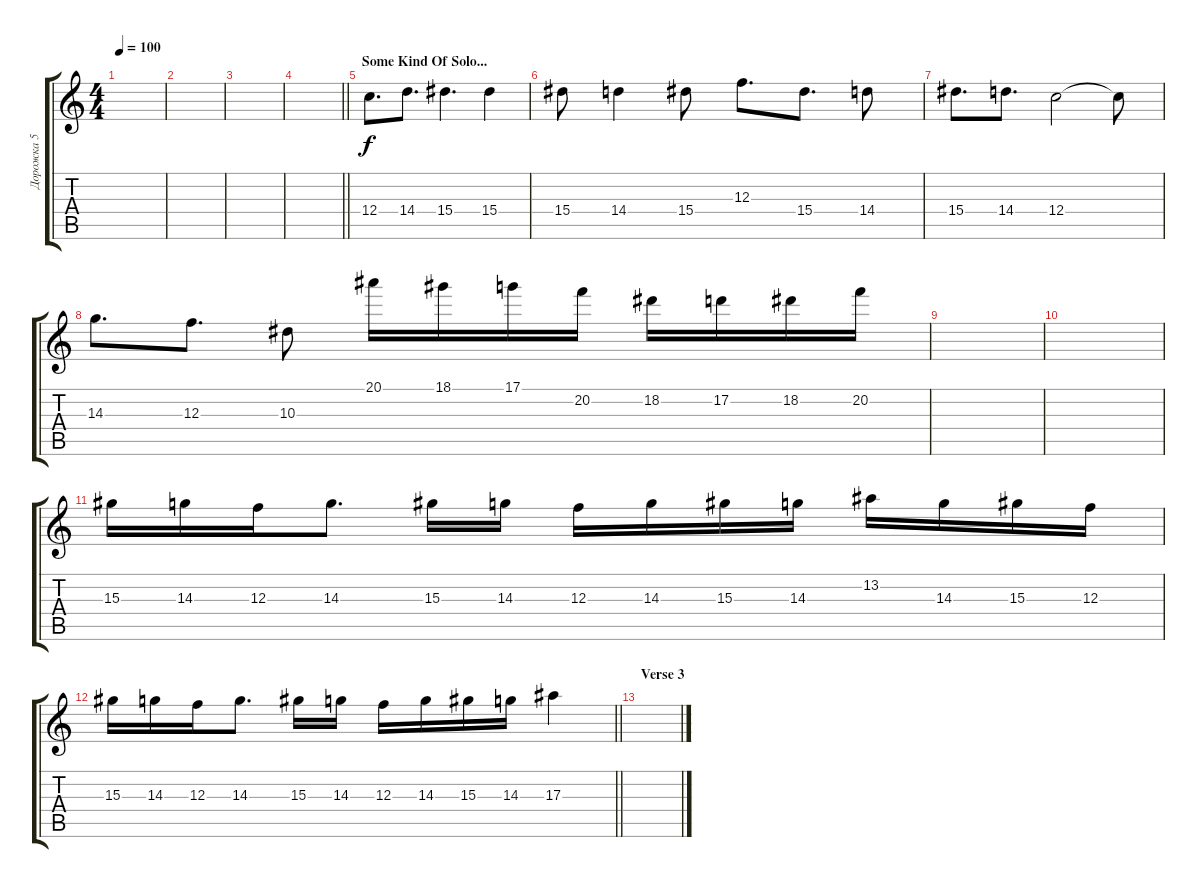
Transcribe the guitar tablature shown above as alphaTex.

\track ("Дорожка 5" "Дорожка 5") {instrument distortionguitar}
\staff {score tabs}
\tuning (D4 A3 F3 C3 G2 C2) {hide}
\ts (4 4)
\tempo 100
\clef g2
\ks c
|
|
|
\barLineRight lightlight
|
\section ("" "Some Kind Of Solo...")
12.4.8{d} 14.4.8{d} 15.4.4{d} 15.4.4 |
15.4.8 14.4.4 15.4.8 12.3.8{d} 15.4.8{d} 14.4.8 |
15.4.8{d} 14.4.8{d} 12.4.2 12.4{t}.8 |
14.3.8{d} 12.3.8{d} 10.3.8 20.1.16{balance 8} 18.1.16 17.1.16 20.2.16 18.2.16 17.2.16 18.2.16 20.2.16 |
|
|
15.3.16 14.3.16 12.3.16 14.3.8{d} 15.3.16 14.3.16 12.3.16 14.3.16 15.3.16 14.3.16 13.2.16 14.3.16 15.3.16 12.3.16 |
\barLineRight lightlight
15.3.16 14.3.16 12.3.16 14.3.8{d} 15.3.16 14.3.16 12.3.16 14.3.16 15.3.16 14.3.16 17.3.4 |
\section ("" "Verse 3")
